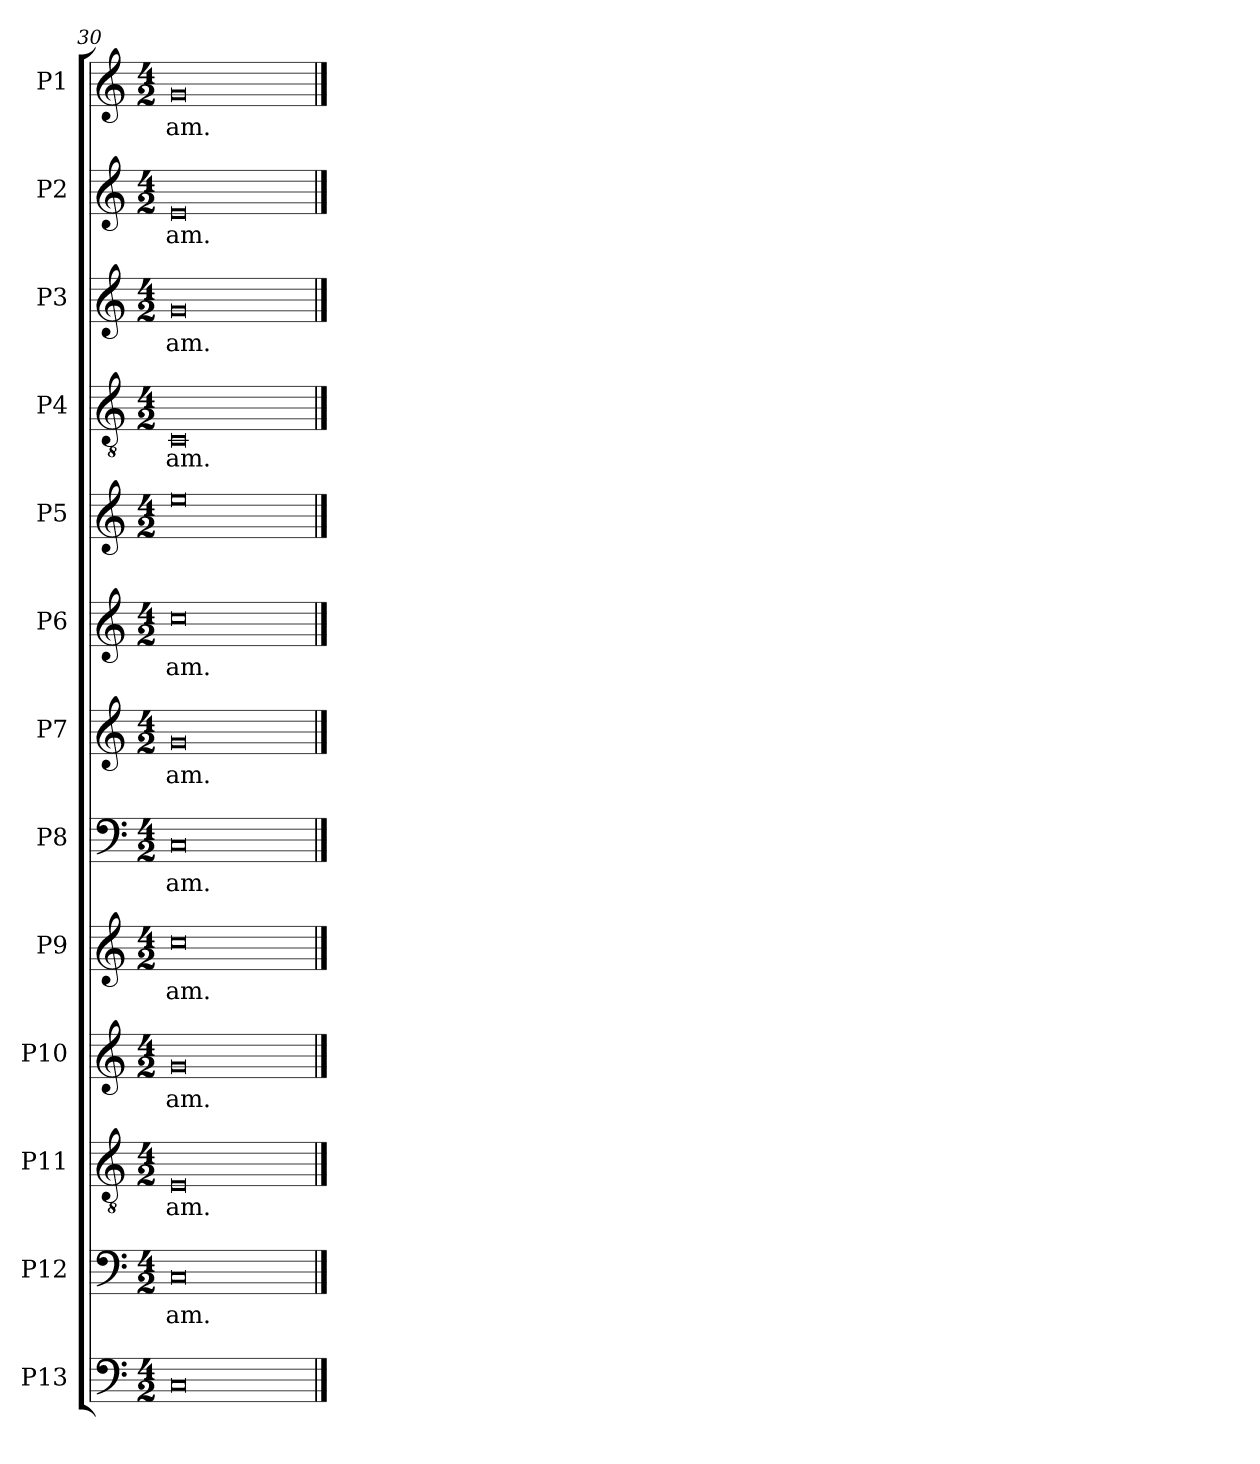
**kern	**kern	**text	**kern	**text	**kern	**text	**kern	**text	**kern	**text	**kern	**text	**kern	**text	**kern	**kern	**text	**kern	**text	**kern	**text	**kern	**text
*part13	*part12	*part12	*part11	*part11	*part10	*part10	*part9	*part9	*part8	*part8	*part7	*part7	*part6	*part6	*part5	*part4	*part4	*part3	*part3	*part2	*part2	*part1	*part1
*staff13	*staff12	*staff12	*staff11	*staff11	*staff10	*staff10	*staff9	*staff9	*staff8	*staff8	*staff7	*staff7	*staff6	*staff6	*staff5	*staff4	*staff4	*staff3	*staff3	*staff2	*staff2	*staff1	*staff1
*I"P13	*I"P12	*	*I"P11	*	*I"P10	*	*I"P9	*	*I"P8	*	*I"P7	*	*I"P6	*	*I"P5	*I"P4	*	*I"P3	*	*I"P2	*	*I"P1	*
*clefF4	*clefF4	*	*clefGv2	*	*clefG2	*	*clefG2	*	*clefF4	*	*clefG2	*	*clefG2	*	*clefG2	*clefGv2	*	*clefG2	*	*clefG2	*	*clefG2	*
*	*	*	*ITrd7c12	*	*	*	*	*	*	*	*	*	*	*	*	*ITrd7c12	*	*ITrd7c12	*	*	*	*	*
*k[]	*k[]	*	*k[]	*	*k[]	*	*k[]	*	*k[]	*	*k[]	*	*k[]	*	*k[]	*k[]	*	*k[]	*	*k[]	*	*k[]	*
*C:	*C:	*	*C:	*	*C:	*	*C:	*	*C:	*	*C:	*	*C:	*	*C:	*C:	*	*C:	*	*C:	*	*C:	*
*M4/2	*M4/2	*	*M4/2	*	*M4/2	*	*M4/2	*	*M4/2	*	*M4/2	*	*M4/2	*	*M4/2	*M4/2	*	*M4/2	*	*M4/2	*	*M4/2	*
=30	=30	=30	=30	=30	=30	=30	=30	=30	=30	=30	=30	=30	=30	=30	=30	=30	=30	=30	=30	=30	=30	=30	=30
!	!	!LO:LY:b:color=#000000	!	!	!	!	!	!	!	!	!	!	!	!	!	!	!	!	!	!	!	!	!
!	!	!	!	!LO:LY:b:color=#000000	!	!	!	!	!	!	!	!	!	!	!	!	!	!	!	!	!	!	!
!	!	!	!	!	!	!LO:LY:b:color=#000000	!	!	!	!	!	!	!	!	!	!	!	!	!	!	!	!	!
!	!	!	!	!	!	!	!	!LO:LY:b:color=#000000	!	!	!	!	!	!	!	!	!	!	!	!	!	!	!
!	!	!	!	!	!	!	!	!	!	!LO:LY:b:color=#000000	!	!	!	!	!	!	!	!	!	!	!	!	!
!	!	!	!	!	!	!	!	!	!	!	!	!LO:LY:b:color=#000000	!	!	!	!	!	!	!	!	!	!	!
!	!	!	!	!	!	!	!	!	!	!	!	!	!	!LO:LY:b:color=#000000	!	!	!	!	!	!	!	!	!
!	!	!	!	!	!	!	!	!	!	!	!	!	!	!	!	!	!LO:LY:b:color=#000000	!	!	!	!	!	!
!	!	!	!	!	!	!	!	!	!	!	!	!	!	!	!	!	!	!	!LO:LY:b:color=#000000	!	!	!	!
!	!	!	!	!	!	!	!	!	!	!	!	!	!	!	!	!	!	!	!	!	!LO:LY:b:color=#000000	!	!
!	!	!	!	!	!	!	!	!	!	!	!	!	!	!	!	!	!	!	!	!	!	!	!LO:LY:b:color=#000000
0Ci	0Ci	-am.	0EEi	-am.	0gi	-am.	0cci	-am.	0Ci	-am.	0gi	-am.	0cci	-am.	0eei	0CCi	-am.	0Gi	-am.	0ei	-am.	0gi	-am.
==	==	==	==	==	==	==	==	==	==	==	==	==	==	==	==	==	==	==	==	==	==	==	==
*-	*-	*-	*-	*-	*-	*-	*-	*-	*-	*-	*-	*-	*-	*-	*-	*-	*-	*-	*-	*-	*-	*-	*-
